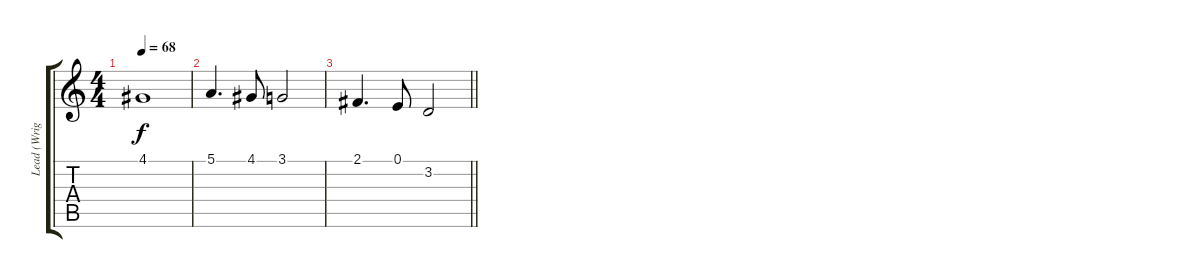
\track ("Lead (Wright) " "Lead (Wrig") {instrument lead1square}
\staff {score tabs}
\tuning (E4 B3 G3 D3 A2 E2) {hide}
\ts (4 4)
\tempo 68
\clef g2
\ks c
4.1.1{dy f} |
5.1.4{d} 4.1.8 3.1.2 |
\barLineRight lightlight
2.1.4{d} 0.1.8 3.2.2
